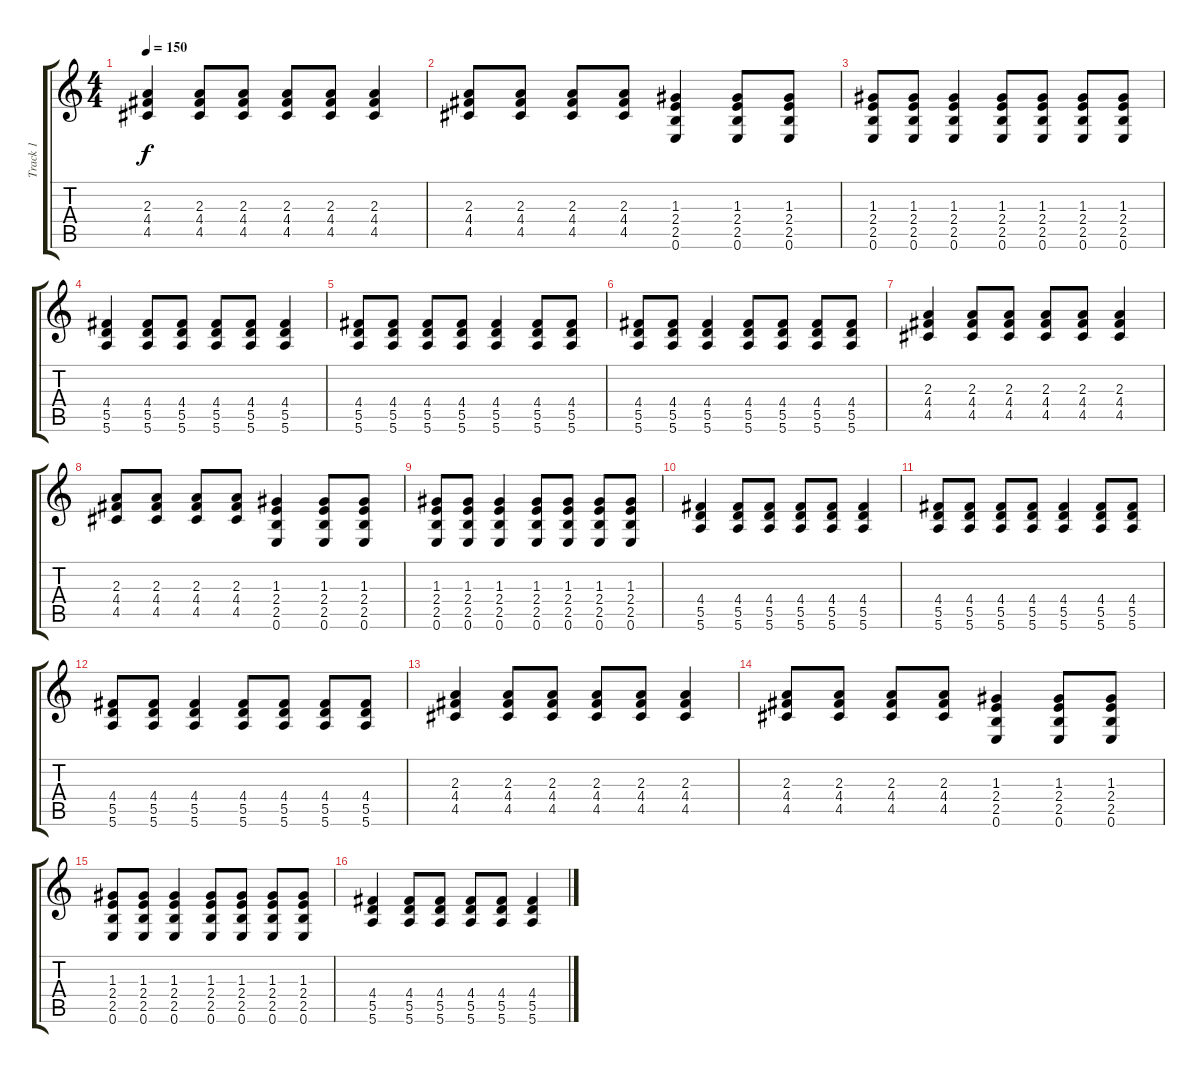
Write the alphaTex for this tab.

\track ("Track 1" "Track 1") {instrument acousticguitarsteel}
\staff {score tabs}
\tuning (E4 B3 G3 D3 A2 E2) {hide}
\ts (4 4)
\tempo 150
\clef g2
\ks c
(2.3 4.4 4.5).4{dy f} (2.3 4.4 4.5).8 (2.3 4.4 4.5).8 (2.3 4.4 4.5).8 (2.3 4.4 4.5).8 (2.3 4.4 4.5).4 |
(2.3 4.4 4.5).8 (2.3 4.4 4.5).8 (2.3 4.4 4.5).8 (2.3 4.4 4.5).8 (1.3 2.4 2.5 0.6).4 (1.3 2.4 2.5 0.6).8 (1.3 2.4 2.5 0.6).8 |
(1.3 2.4 2.5 0.6).8 (1.3 2.4 2.5 0.6).8 (1.3 2.4 2.5 0.6).4 (1.3 2.4 2.5 0.6).8 (1.3 2.4 2.5 0.6).8 (1.3 2.4 2.5 0.6).8 (1.3 2.4 2.5 0.6).8 |
(4.4 5.5 5.6).4 (4.4 5.5 5.6).8 (4.4 5.5 5.6).8 (4.4 5.5 5.6).8 (4.4 5.5 5.6).8 (4.4 5.5 5.6).4 |
(4.4 5.5 5.6).8 (4.4 5.5 5.6).8 (4.4 5.5 5.6).8 (4.4 5.5 5.6).8 (4.4 5.5 5.6).4 (4.4 5.5 5.6).8 (4.4 5.5 5.6).8 |
(4.4 5.5 5.6).8 (4.4 5.5 5.6).8 (4.4 5.5 5.6).4 (4.4 5.5 5.6).8 (4.4 5.5 5.6).8 (4.4 5.5 5.6).8 (4.4 5.5 5.6).8 |
(2.3 4.4 4.5).4 (2.3 4.4 4.5).8 (2.3 4.4 4.5).8 (2.3 4.4 4.5).8 (2.3 4.4 4.5).8 (2.3 4.4 4.5).4 |
(2.3 4.4 4.5).8 (2.3 4.4 4.5).8 (2.3 4.4 4.5).8 (2.3 4.4 4.5).8 (1.3 2.4 2.5 0.6).4 (1.3 2.4 2.5 0.6).8 (1.3 2.4 2.5 0.6).8 |
(1.3 2.4 2.5 0.6).8 (1.3 2.4 2.5 0.6).8 (1.3 2.4 2.5 0.6).4 (1.3 2.4 2.5 0.6).8 (1.3 2.4 2.5 0.6).8 (1.3 2.4 2.5 0.6).8 (1.3 2.4 2.5 0.6).8 |
(4.4 5.5 5.6).4 (4.4 5.5 5.6).8 (4.4 5.5 5.6).8 (4.4 5.5 5.6).8 (4.4 5.5 5.6).8 (4.4 5.5 5.6).4 |
(4.4 5.5 5.6).8 (4.4 5.5 5.6).8 (4.4 5.5 5.6).8 (4.4 5.5 5.6).8 (4.4 5.5 5.6).4 (4.4 5.5 5.6).8 (4.4 5.5 5.6).8 |
(4.4 5.5 5.6).8 (4.4 5.5 5.6).8 (4.4 5.5 5.6).4 (4.4 5.5 5.6).8 (4.4 5.5 5.6).8 (4.4 5.5 5.6).8 (4.4 5.5 5.6).8 |
(2.3 4.4 4.5).4 (2.3 4.4 4.5).8 (2.3 4.4 4.5).8 (2.3 4.4 4.5).8 (2.3 4.4 4.5).8 (2.3 4.4 4.5).4 |
(2.3 4.4 4.5).8 (2.3 4.4 4.5).8 (2.3 4.4 4.5).8 (2.3 4.4 4.5).8 (1.3 2.4 2.5 0.6).4 (1.3 2.4 2.5 0.6).8 (1.3 2.4 2.5 0.6).8 |
(1.3 2.4 2.5 0.6).8 (1.3 2.4 2.5 0.6).8 (1.3 2.4 2.5 0.6).4 (1.3 2.4 2.5 0.6).8 (1.3 2.4 2.5 0.6).8 (1.3 2.4 2.5 0.6).8 (1.3 2.4 2.5 0.6).8 |
(4.4 5.5 5.6).4 (4.4 5.5 5.6).8 (4.4 5.5 5.6).8 (4.4 5.5 5.6).8 (4.4 5.5 5.6).8 (4.4 5.5 5.6).4
